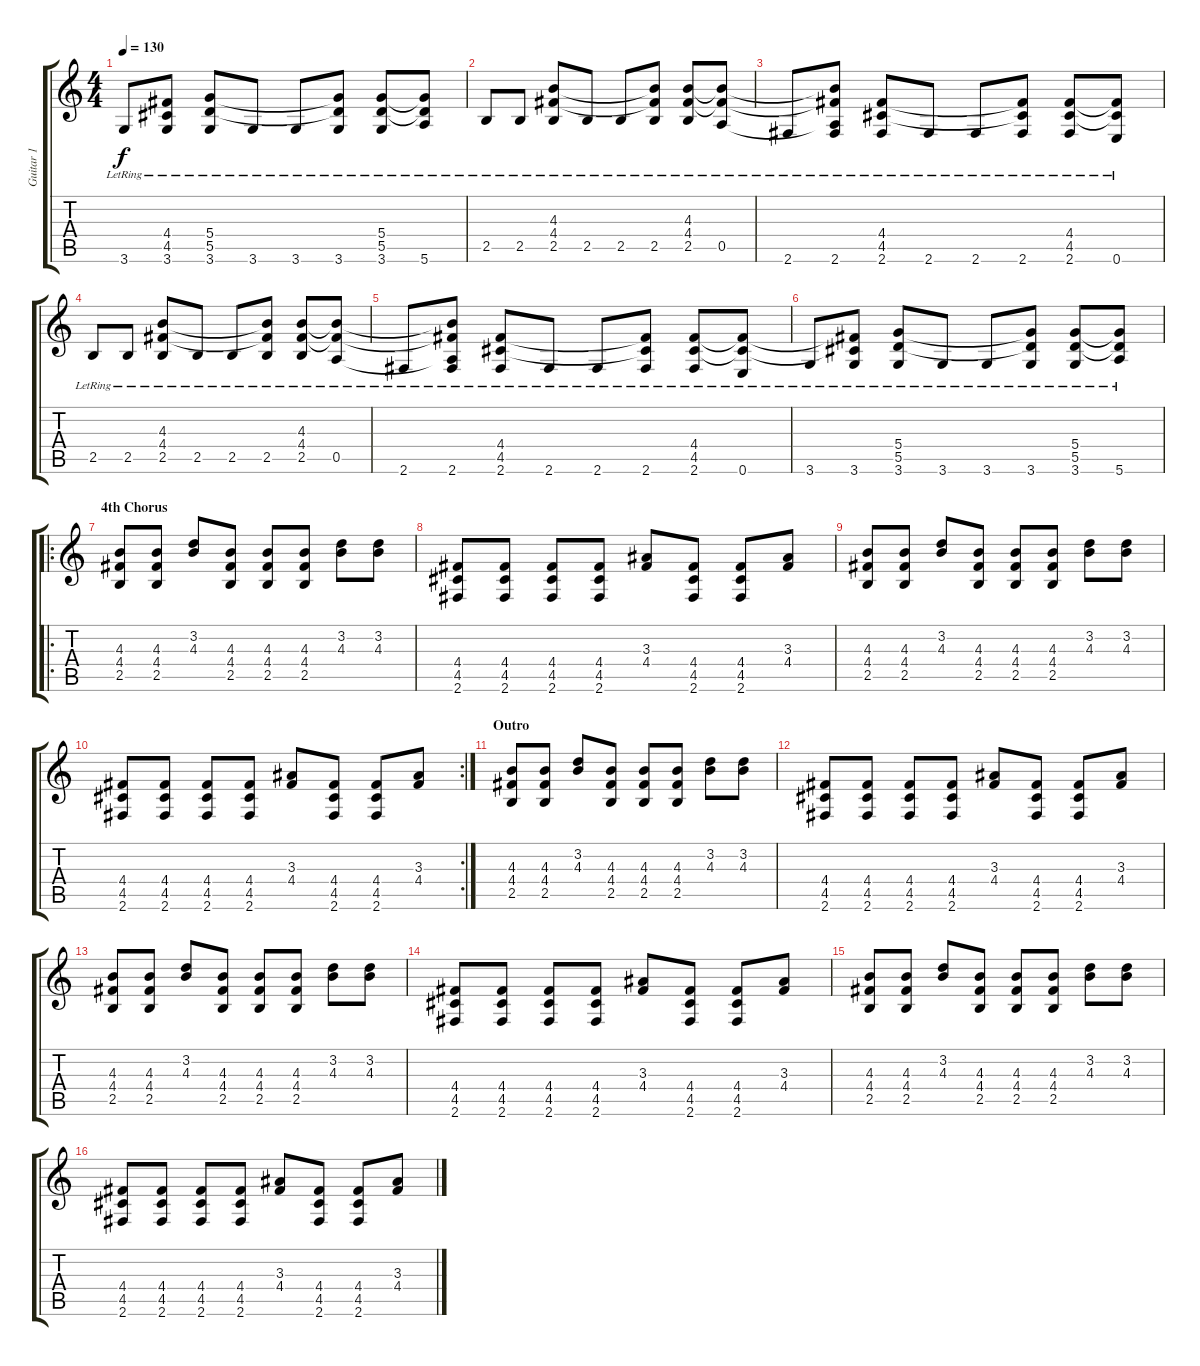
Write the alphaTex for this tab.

\track ("Guitar 1" "Guitar 1") {instrument acousticguitarsteel}
\staff {score tabs}
\tuning (E4 B3 G3 D3 A2 E2) {hide}
\ts (4 4)
\tempo 130
\clef g2
\ks c
3.6{lr}.8{dy f} (4.4{t} 4.5{t} 3.6{lr}).8 (5.4{lr} 5.5{lr} 3.6{lr}).8 3.6{lr}.8 3.6{lr}.8 (5.4{t} 5.5{t} 3.6{lr}).8 (5.4{lr} 5.5{lr} 3.6{lr}).8 (5.4{t} 5.5{t} 5.6{lr}).8 |
2.5{lr}.8 2.5{lr}.8 (4.3{lr} 4.4{lr} 2.5{lr}).8 2.5{lr}.8 2.5{lr}.8 (4.3{t} 4.4{t} 2.5{lr}).8 (4.3{lr} 4.4{lr} 2.5{lr}).8 (4.3{t} 4.4{t} 0.5{lr}).8 |
2.6{lr}.8 (4.3{t} 4.4{t} 0.5{t} 2.6{lr}).8 (4.4{lr} 4.5{lr} 2.6{lr}).8 2.6{lr}.8 2.6{lr}.8 (4.4{t} 4.5{t} 2.6{lr}).8 (4.4{lr} 4.5{lr} 2.6{lr}).8 (4.4{t} 4.5{t} 0.6{lr}).8 |
2.5{lr}.8 2.5{lr}.8 (4.3{lr} 4.4{lr} 2.5{lr}).8 2.5{lr}.8 2.5{lr}.8 (4.3{t} 4.4{t} 2.5{lr}).8 (4.3{lr} 4.4{lr} 2.5{lr}).8 (4.3{t} 4.4{t} 0.5{lr}).8 |
2.6{lr}.8 (4.3{t} 4.4{t} 0.5{t} 2.6{lr}).8 (4.4{lr} 4.5{lr} 2.6{lr}).8 2.6{lr}.8 2.6{lr}.8 (4.4{t} 4.5{t} 2.6{lr}).8 (4.4{lr} 4.5{lr} 2.6{lr}).8 (4.4{t} 4.5{t} 0.6{lr}).8 |
3.6{lr}.8 (4.4{t} 4.5{t} 3.6{lr}).8 (5.4{lr} 5.5{lr} 3.6{lr}).8 3.6{lr}.8 3.6{lr}.8 (5.4{t} 5.5{t} 3.6{lr}).8 (5.4{lr} 5.5{lr} 3.6{lr}).8 (5.4{t} 5.5{t} 5.6{lr}).8 |
\ro
\section ("" "4th Chorus")
(4.3 4.4 2.5).8 (4.3 4.4 2.5).8 (3.2 4.3).8 (4.3 4.4 2.5).8 (4.3 4.4 2.5).8 (4.3 4.4 2.5).8 (3.2 4.3).8 (3.2 4.3).8 |
(4.4 4.5 2.6).8 (4.4 4.5 2.6).8 (4.4 4.5 2.6).8 (4.4 4.5 2.6).8 (3.3 4.4).8 (4.4 4.5 2.6).8 (4.4 4.5 2.6).8 (3.3 4.4).8 |
(4.3 4.4 2.5).8 (4.3 4.4 2.5).8 (3.2 4.3).8 (4.3 4.4 2.5).8 (4.3 4.4 2.5).8 (4.3 4.4 2.5).8 (3.2 4.3).8 (3.2 4.3).8 |
\rc 2
(4.4 4.5 2.6).8 (4.4 4.5 2.6).8 (4.4 4.5 2.6).8 (4.4 4.5 2.6).8 (3.3 4.4).8 (4.4 4.5 2.6).8 (4.4 4.5 2.6).8 (3.3 4.4).8 |
\section ("" "Outro")
(4.3 4.4 2.5).8{volume 0} (4.3 4.4 2.5).8 (3.2 4.3).8 (4.3 4.4 2.5).8 (4.3 4.4 2.5).8 (4.3 4.4 2.5).8 (3.2 4.3).8 (3.2 4.3).8 |
(4.4 4.5 2.6).8 (4.4 4.5 2.6).8 (4.4 4.5 2.6).8 (4.4 4.5 2.6).8 (3.3 4.4).8 (4.4 4.5 2.6).8 (4.4 4.5 2.6).8 (3.3 4.4).8 |
(4.3 4.4 2.5).8 (4.3 4.4 2.5).8 (3.2 4.3).8 (4.3 4.4 2.5).8 (4.3 4.4 2.5).8 (4.3 4.4 2.5).8 (3.2 4.3).8 (3.2 4.3).8 |
(4.4 4.5 2.6).8 (4.4 4.5 2.6).8 (4.4 4.5 2.6).8 (4.4 4.5 2.6).8 (3.3 4.4).8 (4.4 4.5 2.6).8 (4.4 4.5 2.6).8 (3.3 4.4).8 |
(4.3 4.4 2.5).8 (4.3 4.4 2.5).8 (3.2 4.3).8 (4.3 4.4 2.5).8 (4.3 4.4 2.5).8 (4.3 4.4 2.5).8 (3.2 4.3).8 (3.2 4.3).8 |
(4.4 4.5 2.6).8 (4.4 4.5 2.6).8 (4.4 4.5 2.6).8 (4.4 4.5 2.6).8 (3.3 4.4).8 (4.4 4.5 2.6).8 (4.4 4.5 2.6).8 (3.3 4.4).8
